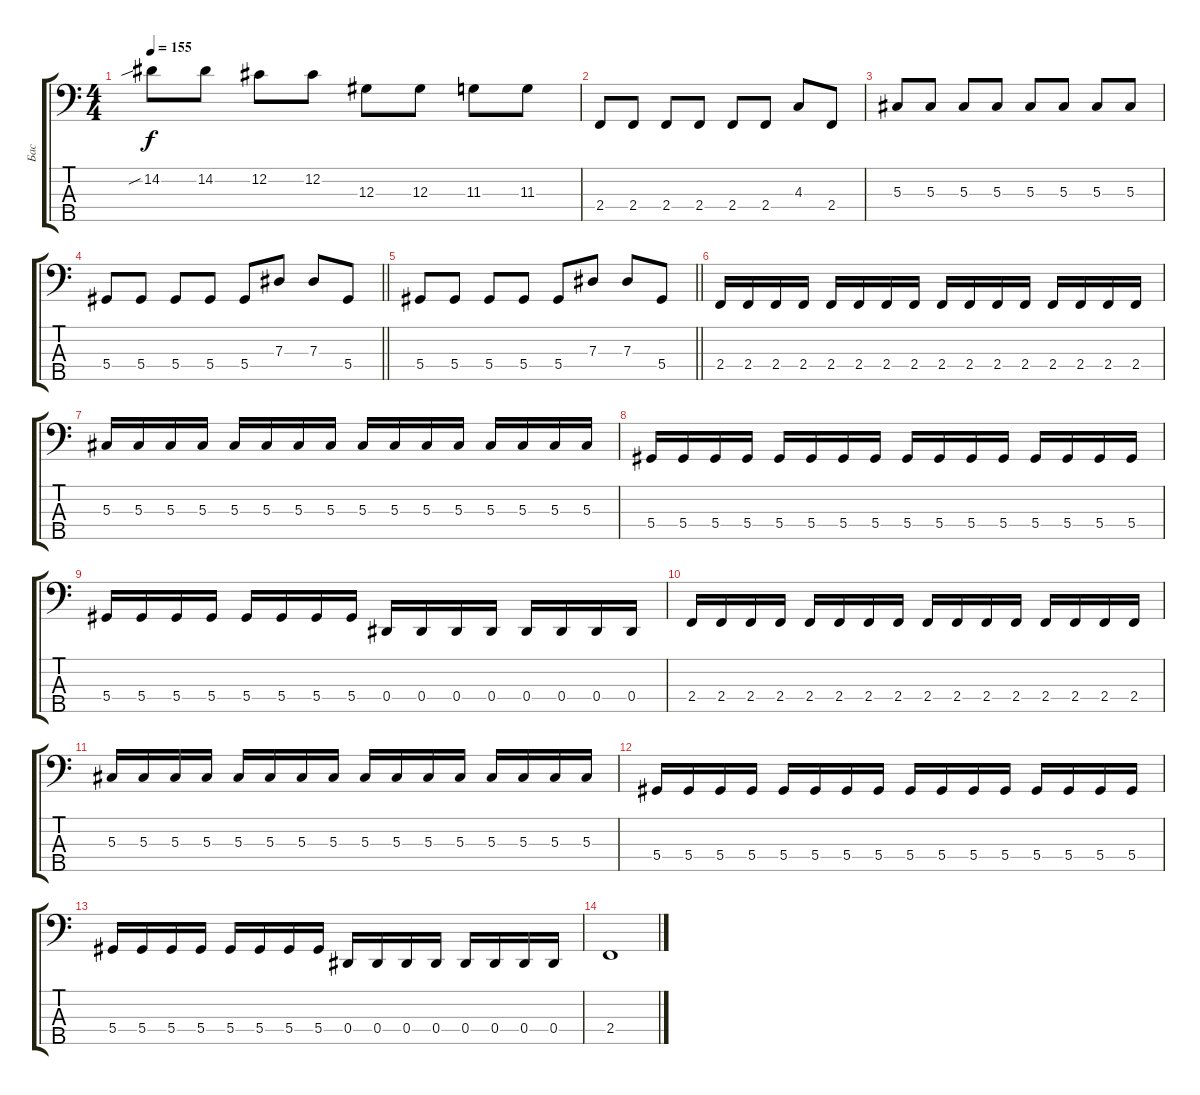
\track ("Бас" "Бас") {instrument electricbasspick}
\staff {score tabs}
\tuning (Gb2 Db2 Ab1 Eb1 Bb0) {hide}
\ts (4 4)
\tempo 155
\clef f4
\ks c
14.2{sib}.8{dy f} 14.2.8 12.2.8 12.2.8 12.3.8 12.3.8 11.3.8 11.3.8 |
2.4.8 2.4.8 2.4.8 2.4.8 2.4.8 2.4.8 4.3.8 2.4.8 |
5.3.8 5.3.8 5.3.8 5.3.8 5.3.8 5.3.8 5.3.8 5.3.8 |
\barLineRight lightlight
5.4.8 5.4.8 5.4.8 5.4.8 5.4.8 7.3.8 7.3.8 5.4.8 |
\barLineRight lightlight
5.4.8 5.4.8 5.4.8 5.4.8 5.4.8 7.3.8 7.3.8 5.4.8 |
2.4.16 2.4.16 2.4.16 2.4.16 2.4.16 2.4.16 2.4.16 2.4.16 2.4.16 2.4.16 2.4.16 2.4.16 2.4.16 2.4.16 2.4.16 2.4.16 |
5.3.16 5.3.16 5.3.16 5.3.16 5.3.16 5.3.16 5.3.16 5.3.16 5.3.16 5.3.16 5.3.16 5.3.16 5.3.16 5.3.16 5.3.16 5.3.16 |
5.4.16 5.4.16 5.4.16 5.4.16 5.4.16 5.4.16 5.4.16 5.4.16 5.4.16 5.4.16 5.4.16 5.4.16 5.4.16 5.4.16 5.4.16 5.4.16 |
5.4.16 5.4.16 5.4.16 5.4.16 5.4.16 5.4.16 5.4.16 5.4.16 0.4.16 0.4.16 0.4.16 0.4.16 0.4.16 0.4.16 0.4.16 0.4.16 |
2.4.16 2.4.16 2.4.16 2.4.16 2.4.16 2.4.16 2.4.16 2.4.16 2.4.16 2.4.16 2.4.16 2.4.16 2.4.16 2.4.16 2.4.16 2.4.16 |
5.3.16 5.3.16 5.3.16 5.3.16 5.3.16 5.3.16 5.3.16 5.3.16 5.3.16 5.3.16 5.3.16 5.3.16 5.3.16 5.3.16 5.3.16 5.3.16 |
5.4.16 5.4.16 5.4.16 5.4.16 5.4.16 5.4.16 5.4.16 5.4.16 5.4.16 5.4.16 5.4.16 5.4.16 5.4.16 5.4.16 5.4.16 5.4.16 |
5.4.16 5.4.16 5.4.16 5.4.16 5.4.16 5.4.16 5.4.16 5.4.16 0.4.16 0.4.16 0.4.16 0.4.16 0.4.16 0.4.16 0.4.16 0.4.16 |
2.4.1
